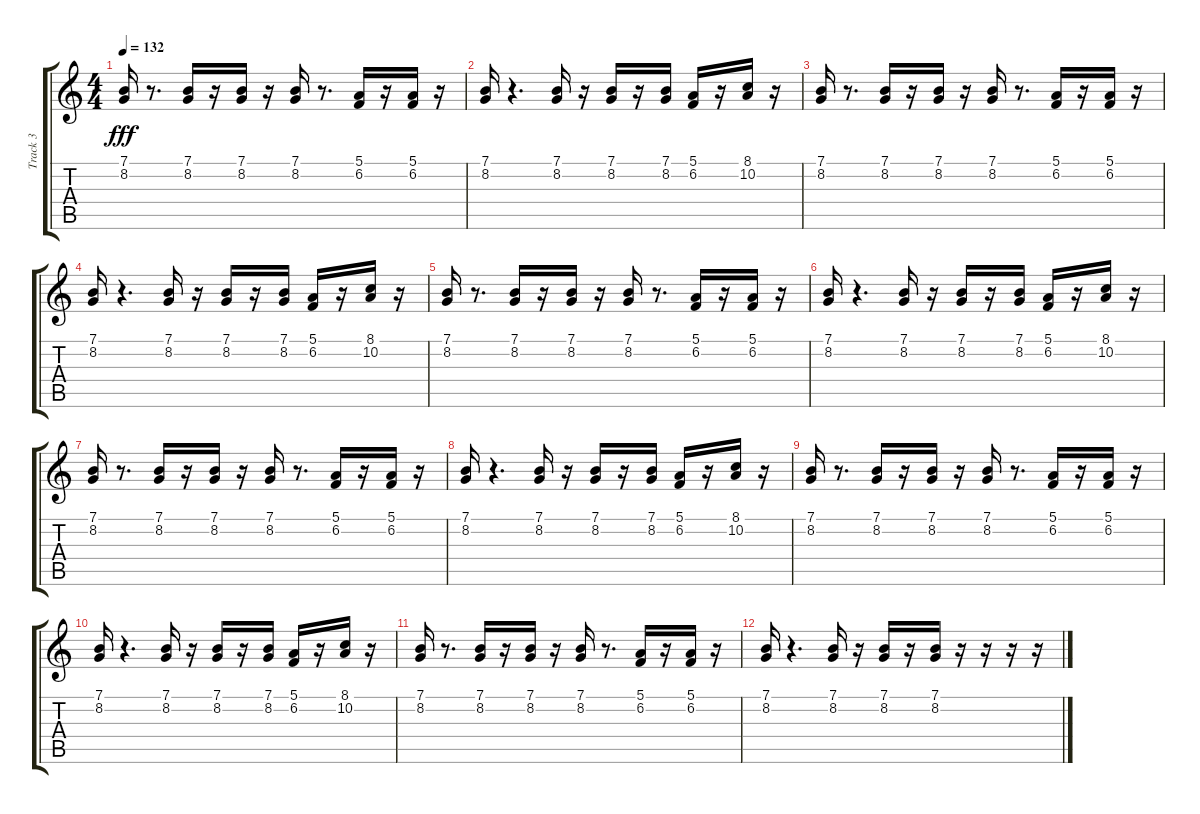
\track ("Track 3" "Track 3") {instrument fx4atmosphere}
\staff {score tabs}
\tuning (E4 B3 G3 D3 A2 E2) {hide}
\ts (4 4)
\tempo 132
\clef g2
\ks c
(7.1 8.2).16{dy fff} r.8{d} (7.1 8.2).16 r.16 (7.1 8.2).16 r.16 (7.1 8.2).16 r.8{d} (5.1 6.2).16 r.16 (5.1 6.2).16 r.16 |
(7.1 8.2).16 r.4{d} (7.1 8.2).16 r.16 (7.1 8.2).16 r.16 (7.1 8.2).16 (5.1 6.2).16 r.16 (8.1 10.2).16 r.16 |
(7.1 8.2).16 r.8{d} (7.1 8.2).16 r.16 (7.1 8.2).16 r.16 (7.1 8.2).16 r.8{d} (5.1 6.2).16 r.16 (5.1 6.2).16 r.16 |
(7.1 8.2).16 r.4{d} (7.1 8.2).16 r.16 (7.1 8.2).16 r.16 (7.1 8.2).16 (5.1 6.2).16 r.16 (8.1 10.2).16 r.16 |
(7.1 8.2).16 r.8{d} (7.1 8.2).16 r.16 (7.1 8.2).16 r.16 (7.1 8.2).16 r.8{d} (5.1 6.2).16 r.16 (5.1 6.2).16 r.16 |
(7.1 8.2).16 r.4{d} (7.1 8.2).16 r.16 (7.1 8.2).16 r.16 (7.1 8.2).16 (5.1 6.2).16 r.16 (8.1 10.2).16 r.16 |
(7.1 8.2).16 r.8{d} (7.1 8.2).16 r.16 (7.1 8.2).16 r.16 (7.1 8.2).16 r.8{d} (5.1 6.2).16 r.16 (5.1 6.2).16 r.16 |
(7.1 8.2).16 r.4{d} (7.1 8.2).16 r.16 (7.1 8.2).16 r.16 (7.1 8.2).16 (5.1 6.2).16 r.16 (8.1 10.2).16 r.16 |
(7.1 8.2).16 r.8{d} (7.1 8.2).16 r.16 (7.1 8.2).16 r.16 (7.1 8.2).16 r.8{d} (5.1 6.2).16 r.16 (5.1 6.2).16 r.16 |
(7.1 8.2).16 r.4{d} (7.1 8.2).16 r.16 (7.1 8.2).16 r.16 (7.1 8.2).16 (5.1 6.2).16 r.16 (8.1 10.2).16 r.16 |
(7.1 8.2).16 r.8{d} (7.1 8.2).16 r.16 (7.1 8.2).16 r.16 (7.1 8.2).16 r.8{d} (5.1 6.2).16 r.16 (5.1 6.2).16 r.16 |
(7.1 8.2).16 r.4{d} (7.1 8.2).16 r.16 (7.1 8.2).16 r.16 (7.1 8.2).16 r.16 r.16 r.16 r.16
